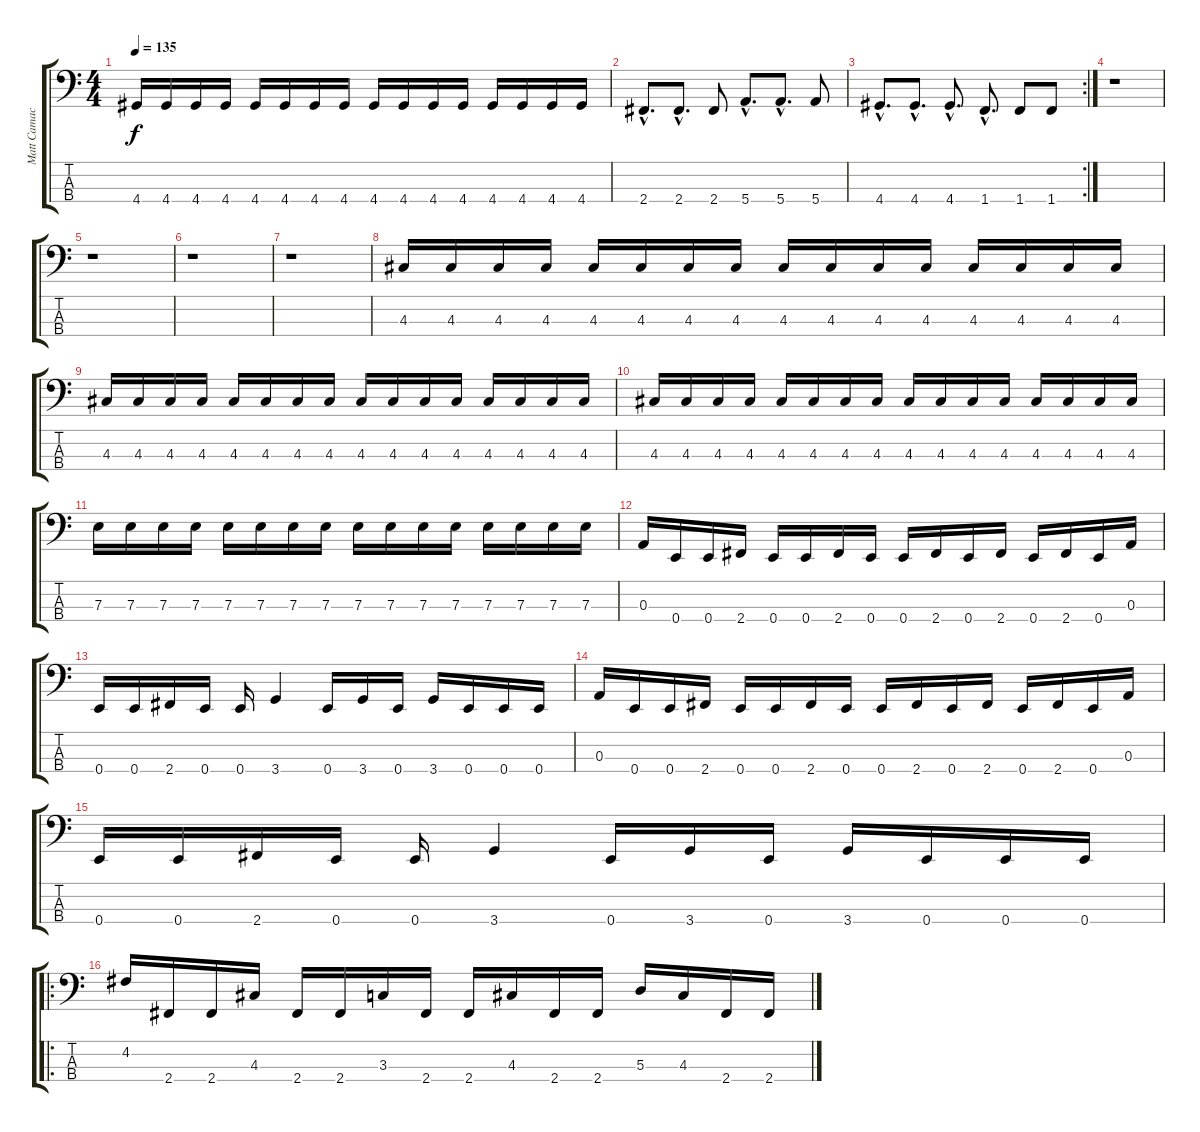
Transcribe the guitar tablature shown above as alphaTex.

\track ("Matt Camacho" "Matt Camac") {instrument electricbassfinger}
\staff {score tabs}
\tuning (G2 D2 A1 E1) {hide}
\ts (4 4)
\tempo 135
\clef f4
\ks c
4.4.16{dy f} 4.4.16 4.4.16 4.4.16 4.4.16 4.4.16 4.4.16 4.4.16 4.4.16 4.4.16 4.4.16 4.4.16 4.4.16 4.4.16 4.4.16 4.4.16 |
2.4{hac}.8{d} 2.4{hac}.8{d} 2.4.8 5.4{hac}.8{d} 5.4{hac}.8{d} 5.4.8 |
\rc 2
4.4{hac}.8{d} 4.4{hac}.8{d} 4.4{hac}.8{d} 1.4{hac}.8{d} 1.4.8 1.4.8 |
r.1 |
r.1 |
r.1 |
r.1 |
4.3.16 4.3.16 4.3.16 4.3.16 4.3.16 4.3.16 4.3.16 4.3.16 4.3.16 4.3.16 4.3.16 4.3.16 4.3.16 4.3.16 4.3.16 4.3.16 |
4.3.16 4.3.16 4.3.16 4.3.16 4.3.16 4.3.16 4.3.16 4.3.16 4.3.16 4.3.16 4.3.16 4.3.16 4.3.16 4.3.16 4.3.16 4.3.16 |
4.3.16 4.3.16 4.3.16 4.3.16 4.3.16 4.3.16 4.3.16 4.3.16 4.3.16 4.3.16 4.3.16 4.3.16 4.3.16 4.3.16 4.3.16 4.3.16 |
7.3.16 7.3.16 7.3.16 7.3.16 7.3.16 7.3.16 7.3.16 7.3.16 7.3.16 7.3.16 7.3.16 7.3.16 7.3.16 7.3.16 7.3.16 7.3.16 |
0.3.16 0.4.16 0.4.16 2.4.16 0.4.16 0.4.16 2.4.16 0.4.16 0.4.16 2.4.16 0.4.16 2.4.16 0.4.16 2.4.16 0.4.16 0.3.16 |
0.4.16 0.4.16 2.4.16 0.4.16 0.4.16 3.4.4 0.4.16 3.4.16 0.4.16 3.4.16 0.4.16 0.4.16 0.4.16 |
0.3.16 0.4.16 0.4.16 2.4.16 0.4.16 0.4.16 2.4.16 0.4.16 0.4.16 2.4.16 0.4.16 2.4.16 0.4.16 2.4.16 0.4.16 0.3.16 |
0.4.16 0.4.16 2.4.16 0.4.16 0.4.16 3.4.4 0.4.16 3.4.16 0.4.16 3.4.16 0.4.16 0.4.16 0.4.16 |
\ro
4.2.16 2.4.16 2.4.16 4.3.16 2.4.16 2.4.16 3.3.16 2.4.16 2.4.16 4.3.16 2.4.16 2.4.16 5.3.16 4.3.16 2.4.16 2.4.16
